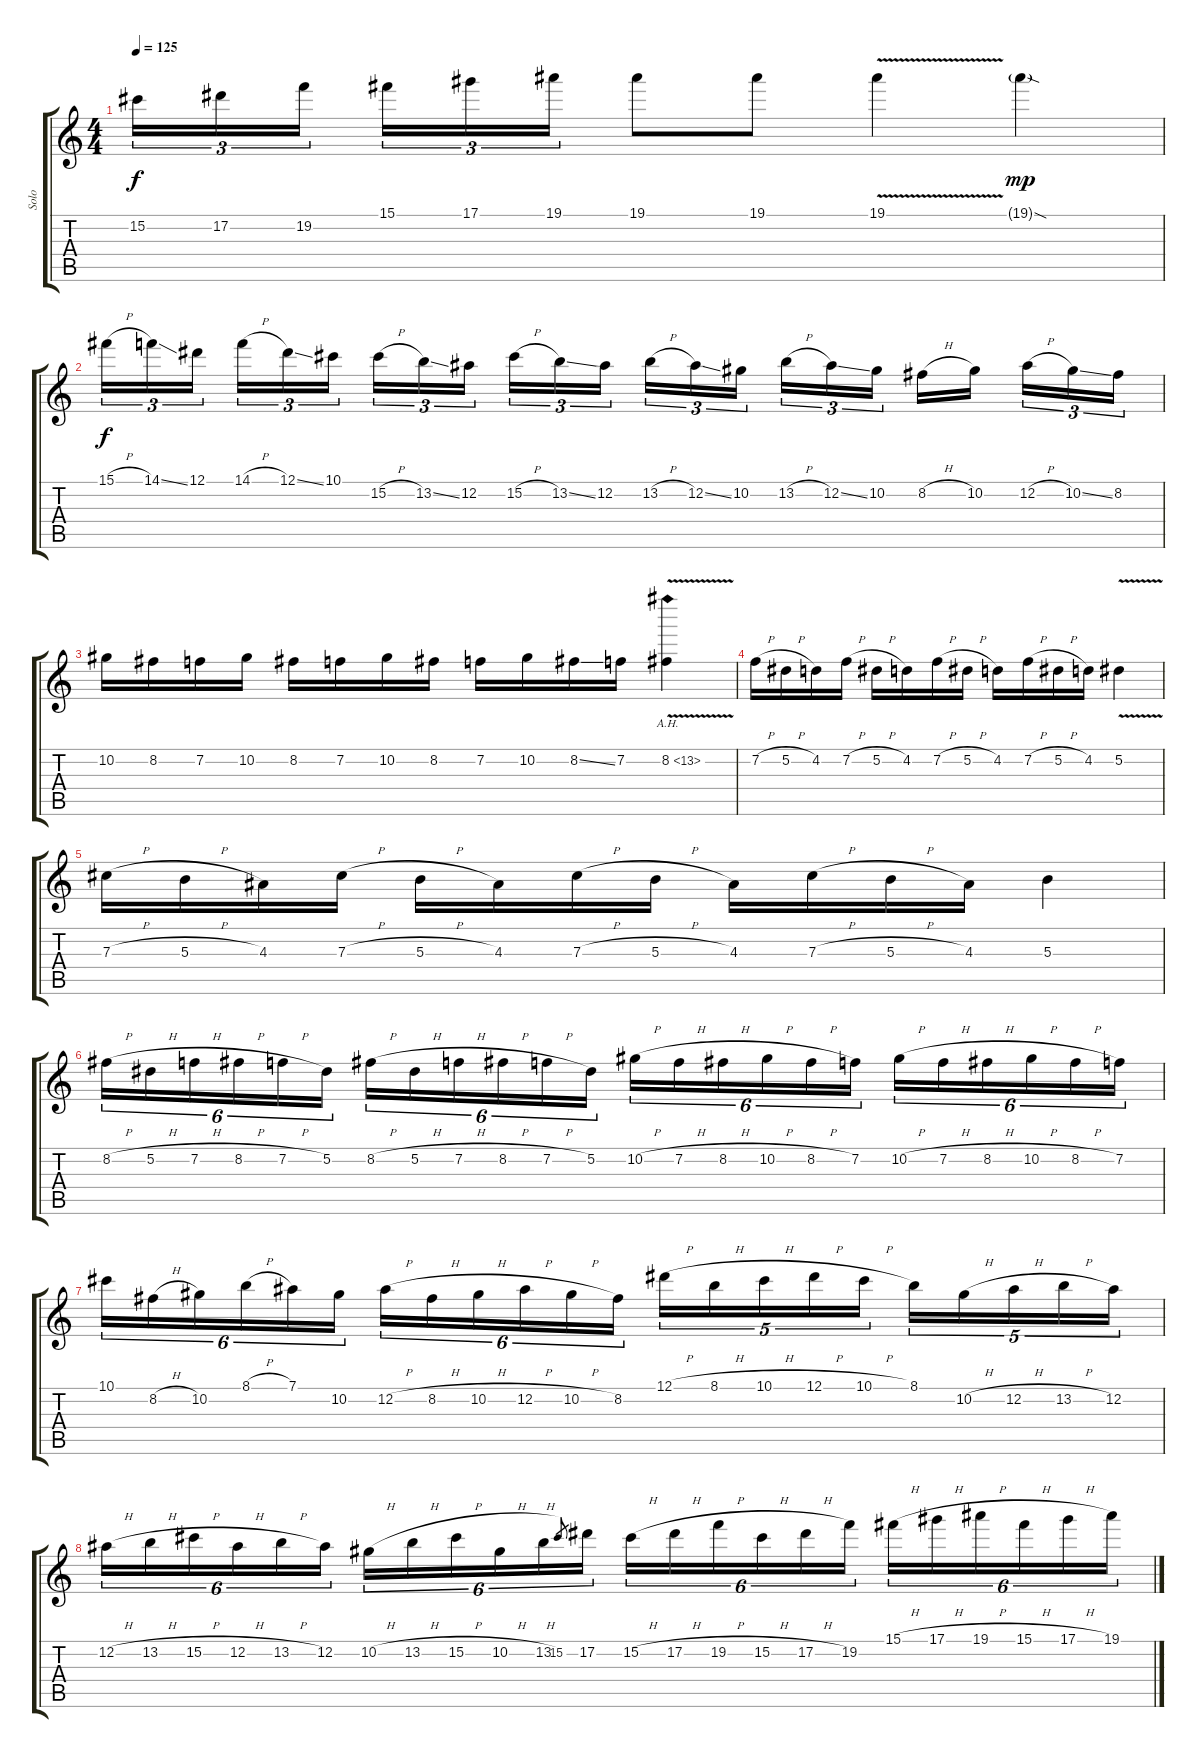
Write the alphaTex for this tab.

\track ("Solo" "Solo") {instrument overdrivenguitar}
\staff {score tabs}
\tuning (Eb4 Bb3 Gb3 Db3 Ab2 Eb2) {hide}
\ts (4 4)
\tempo 125
\clef g2
\ks c
15.2.16{tu (3 2) dy f} 17.2.16{tu (3 2)} 19.2.16{tu (3 2)} 15.1.16{tu (3 2)} 17.1.16{tu (3 2)} 19.1.16{tu (3 2)} 19.1.8 19.1.8 19.1{v}.4 19.1{sod g}.4{dy mp} |
15.1{h}.16{tu (3 2) dy f} 14.1{ss}.16{tu (3 2)} 12.1.16{tu (3 2)} 14.1{h}.16{tu (3 2)} 12.1{ss}.16{tu (3 2)} 10.1.16{tu (3 2)} 15.2{h}.16{tu (3 2)} 13.2{ss}.16{tu (3 2)} 12.2.16{tu (3 2)} 15.2{h}.16{tu (3 2)} 13.2{ss}.16{tu (3 2)} 12.2.16{tu (3 2)} 13.2{h}.16{tu (3 2)} 12.2{ss}.16{tu (3 2)} 10.2.16{tu (3 2)} 13.2{h}.16{tu (3 2)} 12.2{ss}.16{tu (3 2)} 10.2.16{tu (3 2)} 8.2{h}.16 10.2.16 12.2{h}.16{tu (3 2)} 10.2{ss}.16{tu (3 2)} 8.2.16{tu (3 2)} |
10.2.16 8.2.16 7.2.16 10.2.16 8.2.16 7.2.16 10.2.16 8.2.16 7.2.16 10.2.16 8.2{ss}.16 7.2.16 8.2{ah 5 v}.4 |
7.2{h}.16 5.2{h}.16 4.2.16 7.2{h}.16 5.2{h}.16 4.2.16 7.2{h}.16 5.2{h}.16 4.2.16 7.2{h}.16 5.2{h}.16 4.2.16 5.2{v}.4 |
7.3{h}.16 5.3{h}.16 4.3.16 7.3{h}.16 5.3{h}.16 4.3.16 7.3{h}.16 5.3{h}.16 4.3.16 7.3{h}.16 5.3{h}.16 4.3.16 5.3.4 |
8.2{h}.16{tu (6 4)} 5.2{h}.16{tu (6 4)} 7.2{h}.16{tu (6 4)} 8.2{h}.16{tu (6 4)} 7.2{h}.16{tu (6 4)} 5.2.16{tu (6 4)} 8.2{h}.16{tu (6 4)} 5.2{h}.16{tu (6 4)} 7.2{h}.16{tu (6 4)} 8.2{h}.16{tu (6 4)} 7.2{h}.16{tu (6 4)} 5.2.16{tu (6 4)} 10.2{h}.16{tu (6 4)} 7.2{h}.16{tu (6 4)} 8.2{h}.16{tu (6 4)} 10.2{h}.16{tu (6 4)} 8.2{h}.16{tu (6 4)} 7.2.16{tu (6 4)} 10.2{h}.16{tu (6 4)} 7.2{h}.16{tu (6 4)} 8.2{h}.16{tu (6 4)} 10.2{h}.16{tu (6 4)} 8.2{h}.16{tu (6 4)} 7.2.16{tu (6 4)} |
10.1.16{tu (6 4)} 8.2{h}.16{tu (6 4)} 10.2.16{tu (6 4)} 8.1{h}.16{tu (6 4)} 7.1.16{tu (6 4)} 10.2.16{tu (6 4)} 12.2{h}.16{tu (6 4)} 8.2{h}.16{tu (6 4)} 10.2{h}.16{tu (6 4)} 12.2{h}.16{tu (6 4)} 10.2{h}.16{tu (6 4)} 8.2.16{tu (6 4)} 12.1{h}.16{tu (5 4)} 8.1{h}.16{tu (5 4)} 10.1{h}.16{tu (5 4)} 12.1{h}.16{tu (5 4)} 10.1{h}.16{tu (5 4)} 8.1.16{tu (5 4)} 10.2{h}.16{tu (5 4)} 12.2{h}.16{tu (5 4)} 13.2{h}.16{tu (5 4)} 12.2.16{tu (5 4)} |
12.2{h}.16{tu (6 4)} 13.2{h}.16{tu (6 4)} 15.2{h}.16{tu (6 4)} 12.2{h}.16{tu (6 4)} 13.2{h}.16{tu (6 4)} 12.2.16{tu (6 4)} 10.2{h}.16{tu (6 4)} 13.2{h}.16{tu (6 4)} 15.2{h}.16{tu (6 4)} 10.2{h}.16{tu (6 4)} 13.2{h}.16{tu (6 4)} 15.2.8{gr} 17.2.16{tu (6 4)} 15.2{h}.16{tu (6 4)} 17.2{h}.16{tu (6 4)} 19.2{h}.16{tu (6 4)} 15.2{h}.16{tu (6 4)} 17.2{h}.16{tu (6 4)} 19.2.16{tu (6 4)} 15.1{h}.16{tu (6 4)} 17.1{h}.16{tu (6 4)} 19.1{h}.16{tu (6 4)} 15.1{h}.16{tu (6 4)} 17.1{h}.16{tu (6 4)} 19.1.16{tu (6 4)}
